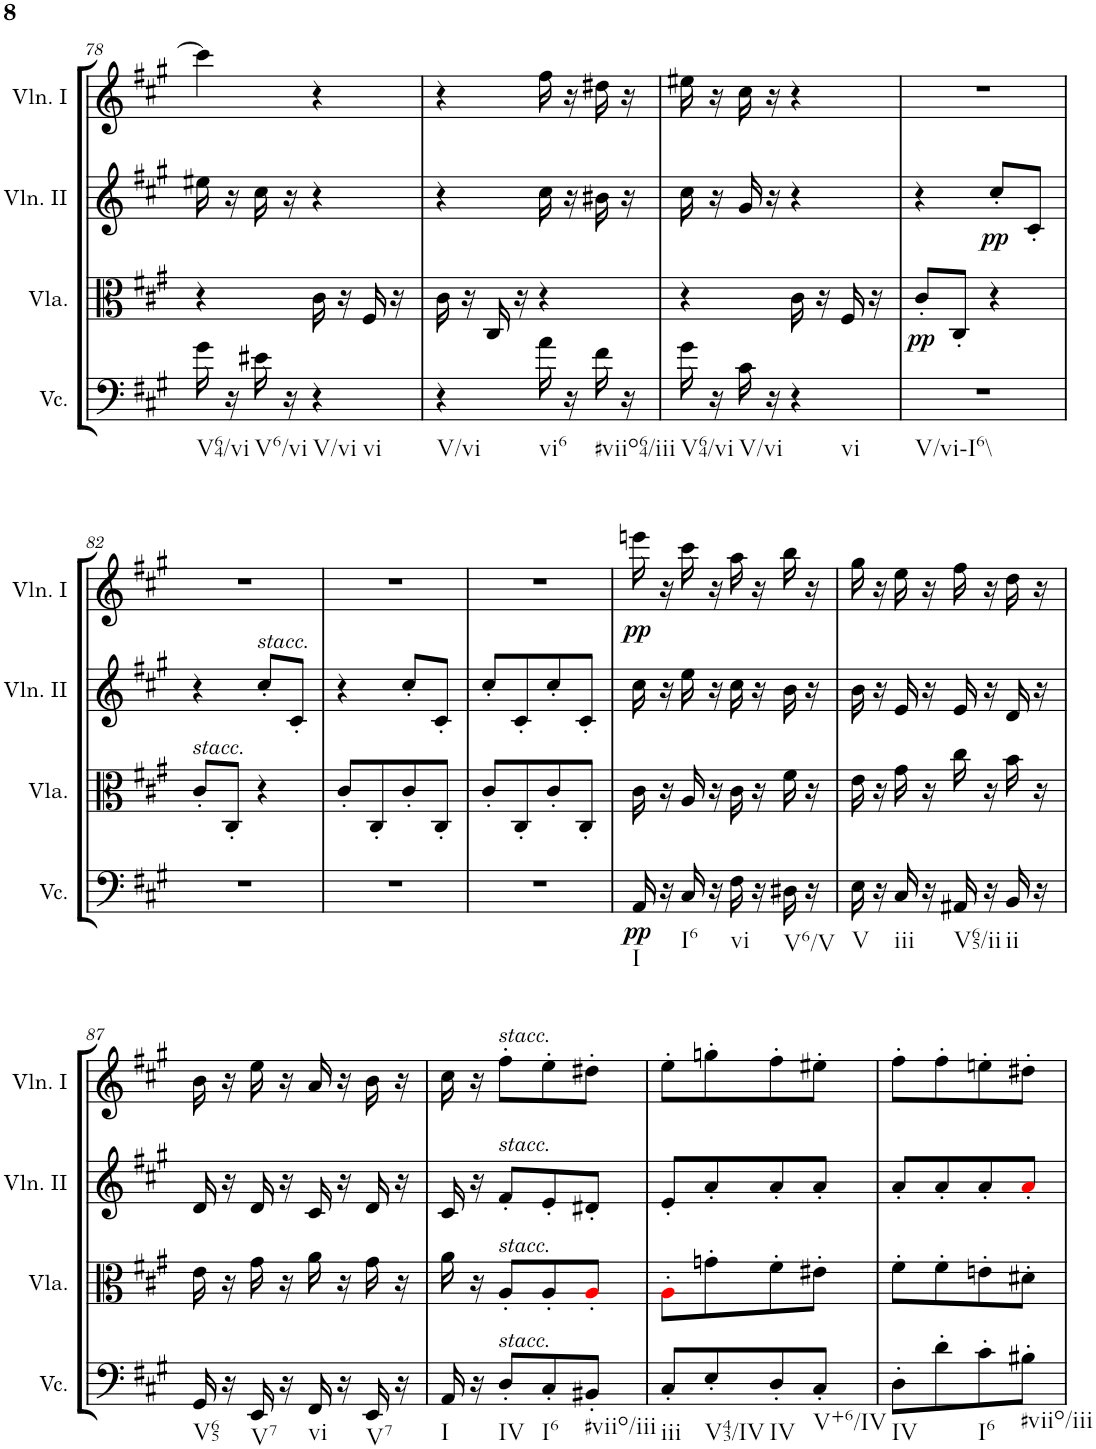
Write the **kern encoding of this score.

**kern	**dynam	**kern	**dynam	**kern	**dynam	**kern	**dynam
*part4	*part4	*part3	*part3	*part2	*part2	*part1	*part1
*staff4	*staff4	*staff3	*staff3	*staff2	*staff2	*staff1	*staff1
*I"Violoncello	*	*I"Viola	*	*I"Violino II	*	*I"Violino I	*
*I'Vc.	*	*I'Vla.	*	*I'Vln. II	*	*I'Vln. I	*
!!LO:PB:g=z
*clefF4	*	*clefC3	*	*clefG2	*	*clefG2	*
*k[f#c#g#]	*	*k[f#c#g#]	*	*k[f#c#g#]	*	*k[f#c#g#]	*
*A:	*	*A:	*	*A:	*	*A:	*
*M2/4	*	*M2/4	*	*M2/4	*	*M2/4	*
=78	=78	=78	=78	=78	=78	=78	=78
!LO:TX:b:t=V64/vi	!	!	!	!	!	!	!
16g#\	.	4r	.	16ee#X\	.	4ccc#\]	.
16r	.	.	.	16r	.	.	.
!LO:TX:b:t=V6/vi	!	!	!	!	!	!	!
16e#X\	.	.	.	16cc#\	.	.	.
16r	.	.	.	16r	.	.	.
!LO:TX:b:t=V/vi	!	!	!	!	!	!	!
!LO:TX:b:t=vi	!	!	!	!	!	!	!
4r	.	16c#\	.	4r	.	4r	.
.	.	16r	.	.	.	.	.
.	.	16F#/	.	.	.	.	.
.	.	16r	.	.	.	.	.
=79	=79	=79	=79	=79	=79	=79	=79
!LO:TX:b:t=V/vi	!	!	!	!	!	!	!
4r	.	16c#\	.	4r	.	4r	.
.	.	16r	.	.	.	.	.
.	.	16C#/	.	.	.	.	.
.	.	16r	.	.	.	.	.
!LO:TX:b:t=vi6	!	!	!	!	!	!	!
16a\	.	4r	.	16cc#\	.	16ff#\	.
16r	.	.	.	16r	.	16r	.
!LO:TX:b:t=#viio64/iii	!	!	!	!	!	!	!
16f#\	.	.	.	16b#X\	.	16dd#X\	.
16r	.	.	.	16r	.	16r	.
=80	=80	=80	=80	=80	=80	=80	=80
!LO:TX:b:t=V64/vi	!	!	!	!	!	!	!
16g#\	.	4r	.	16cc#\	.	16ee#X\	.
16r	.	.	.	16r	.	16r	.
!LO:TX:b:t=V/vi	!	!	!	!	!	!	!
16c#\	.	.	.	16g#/	.	16cc#\	.
16r	.	.	.	16r	.	16r	.
!LO:TX:b:t=vi	!	!	!	!	!	!	!
4r	.	16c#\	.	4r	.	4r	.
.	.	16r	.	.	.	.	.
.	.	16F#/	.	.	.	.	.
.	.	16r	.	.	.	.	.
=81	=81	=81	=81	=81	=81	=81	=81
!LO:TX:b:t=V/vi-I6\\	!	!	!	!	!	!	!
!	!	!	!LO:DY:b	!	!	!	!
2r	.	8c#'/L	pp	4r	.	2r	.
.	.	8C#'/J	.	.	.	.	.
!	!	!	!	!	!LO:DY:b	!	!
.	.	4r	.	8cc#'/L	pp	.	.
.	.	.	.	8c#'/J	.	.	.
!!LO:LB:g=z
=82	=82	=82	=82	=82	=82	=82	=82
!	!	!LO:TX:a:i:t=stacc.	!	!	!	!	!
2r	.	8c#'/L	.	4r	.	2r	.
.	.	8C#'/J	.	.	.	.	.
!	!	!	!	!LO:TX:a:i:t=stacc.	!	!	!
.	.	4r	.	8cc#'/L	.	.	.
.	.	.	.	8c#'/J	.	.	.
=83	=83	=83	=83	=83	=83	=83	=83
2r	.	8c#'/L	.	4r	.	2r	.
.	.	8C#'/	.	.	.	.	.
.	.	8c#'/	.	8cc#'/L	.	.	.
.	.	8C#'/J	.	8c#'/J	.	.	.
=84	=84	=84	=84	=84	=84	=84	=84
2r	.	8c#'/L	.	8cc#'/L	.	2r	.
.	.	8C#'/	.	8c#'/	.	.	.
.	.	8c#'/	.	8cc#'/	.	.	.
.	.	8C#'/J	.	8c#'/J	.	.	.
=85	=85	=85	=85	=85	=85	=85	=85
!LO:TX:b:t=I	!	!	!	!	!	!	!
!	!LO:DY:b	!	!	!	!	!	!LO:DY:b
16AA/	pp	16c#\	.	16cc#\	.	16eeen\	pp
16r	.	16r	.	16r	.	16r	.
!LO:TX:b:t=I6	!	!	!	!	!	!	!
16C#/	.	16A/	.	16ee\	.	16ccc#\	.
16r	.	16r	.	16r	.	16r	.
!LO:TX:b:t=vi	!	!	!	!	!	!	!
16F#\	.	16c#\	.	16cc#\	.	16aa\	.
16r	.	16r	.	16r	.	16r	.
!LO:TX:b:t=V6/V	!	!	!	!	!	!	!
16D#X\	.	16f#\	.	16b\	.	16bb\	.
16r	.	16r	.	16r	.	16r	.
=86	=86	=86	=86	=86	=86	=86	=86
!LO:TX:b:t=V	!	!	!	!	!	!	!
16E\	.	16e\	.	16b\	.	16gg#\	.
16r	.	16r	.	16r	.	16r	.
!LO:TX:b:t=iii	!	!	!	!	!	!	!
16C#/	.	16g#\	.	16e/	.	16ee\	.
16r	.	16r	.	16r	.	16r	.
!LO:TX:b:t=V65/ii	!	!	!	!	!	!	!
16AA#X/	.	16cc#\	.	16e/	.	16ff#\	.
16r	.	16r	.	16r	.	16r	.
!LO:TX:b:t=ii	!	!	!	!	!	!	!
16BB/	.	16b\	.	16d/	.	16dd\	.
16r	.	16r	.	16r	.	16r	.
!!LO:LB:g=z
=87	=87	=87	=87	=87	=87	=87	=87
!LO:TX:b:t=V65	!	!	!	!	!	!	!
16GG#/	.	16e\	.	16d/	.	16b\	.
16r	.	16r	.	16r	.	16r	.
!LO:TX:b:t=V7	!	!	!	!	!	!	!
16EE/	.	16g#\	.	16d/	.	16ee\	.
16r	.	16r	.	16r	.	16r	.
!LO:TX:b:t=vi	!	!	!	!	!	!	!
16FF#/	.	16a\	.	16c#/	.	16a/	.
16r	.	16r	.	16r	.	16r	.
!LO:TX:b:t=V7	!	!	!	!	!	!	!
16EE/	.	16g#\	.	16d/	.	16b\	.
16r	.	16r	.	16r	.	16r	.
=88	=88	=88	=88	=88	=88	=88	=88
!LO:TX:b:t=I	!	!	!	!	!	!	!
16AA/	.	16a\	.	16c#/	.	16cc#\	.
16r	.	16r	.	16r	.	16r	.
!	!	!	!	!	!	!LO:TX:a:i:t=stacc.	!
!	!	!	!	!LO:TX:a:i:t=stacc.	!	!	!
!	!	!LO:TX:a:i:t=stacc.	!	!	!	!	!
!LO:TX:a:i:t=stacc.	!	!	!	!	!	!	!
!LO:TX:b:t=IV	!	!	!	!	!	!	!
8D'/L	.	8A'/L	.	8f#'/L	.	8ff#'\L	.
!LO:TX:b:t=I6	!	!	!	!	!	!	!
8C#'/	.	8A'/	.	8e'/	.	8ee'\	.
!LO:TX:b:t=#viio/iii	!	!	!	!	!	!	!
8BB#X'/J	.	8A'i/J	.	8d#X'/J	.	8dd#X'\J	.
=89	=89	=89	=89	=89	=89	=89	=89
!LO:TX:b:t=iii	!	!	!	!	!	!	!
8C#'/L	.	8A'i\L	.	8e'/L	.	8ee'\L	.
!LO:TX:b:t=V43/IV	!	!	!	!	!	!	!
8E'/	.	8gn'\	.	8a'/	.	8ggn'\	.
!LO:TX:b:t=IV	!	!	!	!	!	!	!
8D'/	.	8f#'\	.	8a'/	.	8ff#'\	.
!LO:TX:b:t=V+6/IV	!	!	!	!	!	!	!
8C#'/J	.	8e#X'\J	.	8a'/J	.	8ee#X'\J	.
=90	=90	=90	=90	=90	=90	=90	=90
!LO:TX:b:t=IV	!	!	!	!	!	!	!
8D'\L	.	8f#'\L	.	8a'/L	.	8ff#'\L	.
8d'\	.	8f#'\	.	8a'/	.	8ff#'\	.
!LO:TX:b:t=I6	!	!	!	!	!	!	!
8c#'\	.	8en'\	.	8a'/	.	8een'\	.
!LO:TX:b:t=#viio/iii	!	!	!	!	!	!	!
8B#X'\J	.	8d#X'\J	.	8a'i/J	.	8dd#X'\J	.
=	=	=	=	=	=	=	=
*-	*-	*-	*-	*-	*-	*-	*-
